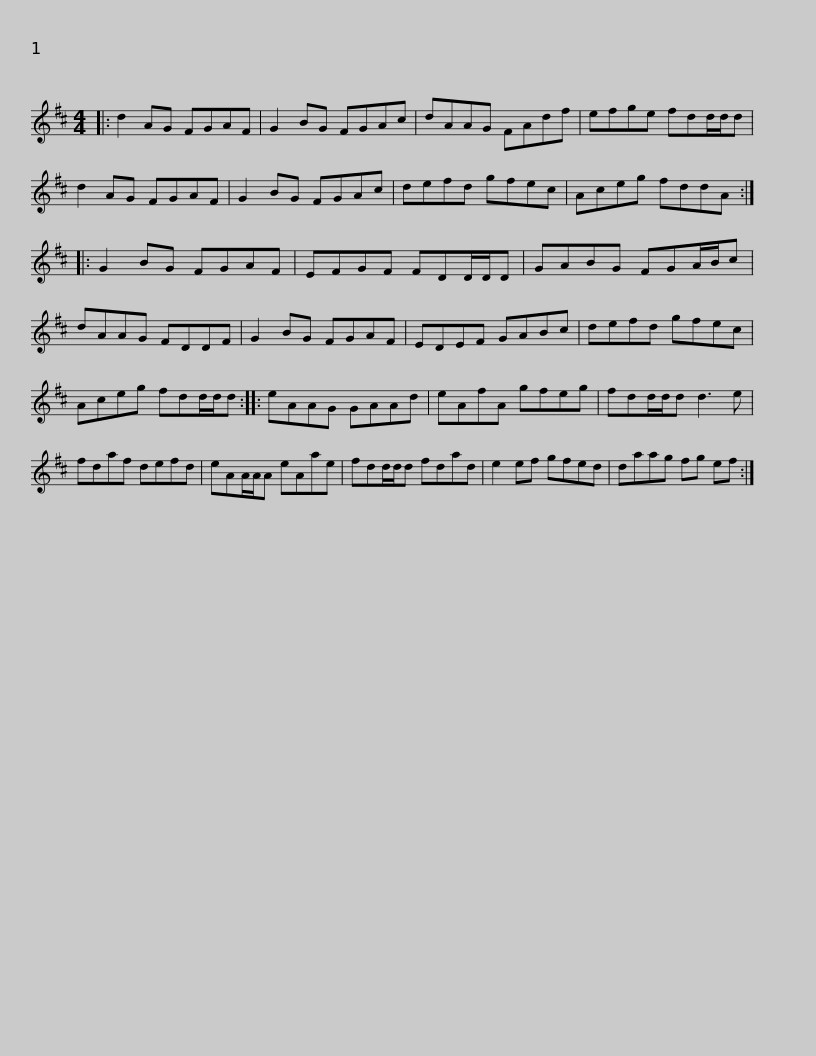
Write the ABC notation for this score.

X:1
L:1/8
M:4/4
I:linebreak $
K:D
V:1 treble
V:1
|: d2 AG FGAF | G2 BG FGAc | dAAG FAdf | efge fdd/d/d | d2 AG FGAF |$ %5
 G2 BG FGAc | defd gfec | Aceg fddA :: G2 BG FGAF | EFGF FDD/D/D |$ %10
 GABG FGA/B/c | dAAG FDDF | G2 BG FGAF | EDEF GABc | defd gfec |$ %15
 Aceg fdd/d/d :: eAAG GAAd | eAfA gfeg | fdd/d/d d3 e | fdaf defd |$ %20
 eAA/A/A eAae | fdd/d/d fdad | e2 ef gfed | daag fg ef :| %24
